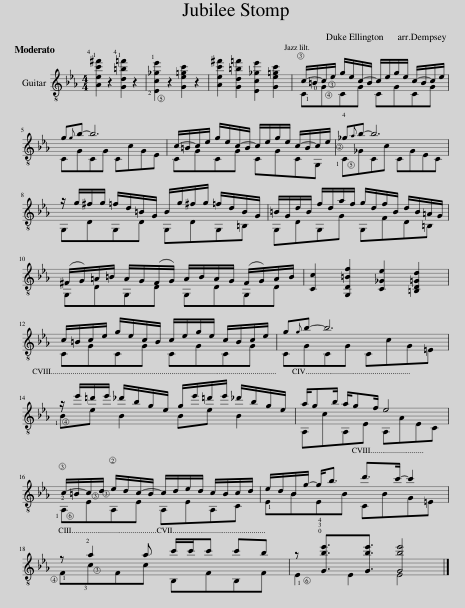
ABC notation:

X:1
%%score ( 1 2 )
L:1/8
Q:1/4=100
M:4/4
I:linebreak $
K:Eb
V:1 treble-8
V:2 treble-8
V:1
 !1!!4![Aec'^f']2 z2 !1!!4![Gd=b=f']2 z2 | !2!!1![Ec_ge']2 z2 [Ge=gc']2 z2 | [Aec'^f']2 [Gd=b=f']2 [Ec_ge']2 [Ge=gc']2 | c/-!0!=B/c/e/ g/e/c/-B/ c/e/g/e/ c/-B/c/e/ |$ g{g}b- b6 | %5
 c/-=B/c/e/ g/e/c/-B/ c/e/g/e/ c/-B/c/e/ | !4!_g{a}b- b6 |$ z/ g/^f/g/ =f/d/=B/G/ B/g/^f/g/ =f/d/B/G/ | =B/G/d/B/ f/d/a/f/ g/d/f/B/ d/B/=A/G/ |$ (^F/G/)=A/=B/ A/G/(F/G/) A/B/A/G/ (F/G/)A/B/ | %10
 [Cc]2 [G,D=Bf]2 [C_Ge]2 [=B,D=Gd]2 |$ c/=B/c/e/ g/e/c/B/ c/e/g/e/ c/B/c/e/ | g{g}b- b6 |$ z/ e'/=d'/e'/ _d'/b/g/e/ g/e'/=d'/e'/ _d'/b/g/e/ | a/gb/ a/gf/ e4 |$ %15
 !2!c/-=B/c/d/ e/d/c/-B/ c/d/e/d/ c/B/c/d/ | e/d/B/g/- g<b d'>c'- c'2 |$ z !2!a2 a c'/c'/c' c'b | z !0!!3!!4![Gbe']3/2[Gbe']3/2 [Gbe']4 |] %19
V:2
 x8 | x8 | x8 | !1!CGCG CGCG |$ CGCG CcGE | %5
 CGCG CGCG, | !1!C_GCc CGEC |$ G,DG,D G,DG,=B, | G,DG,G G,FD=B, |$ G,DG,D G,DG,D | %10
 x8 |$ CGCG CGCG | CGCG CcG=E |$ !1!Be B2 Be B2 | A,cA,E A,AEC |$ %15
 !1!A,EA,E A,EA,C | !1!EBEB CBG=E |$ !1!F!3!cFc B,FB,F | !1!E2 E2 E4 |] %19
